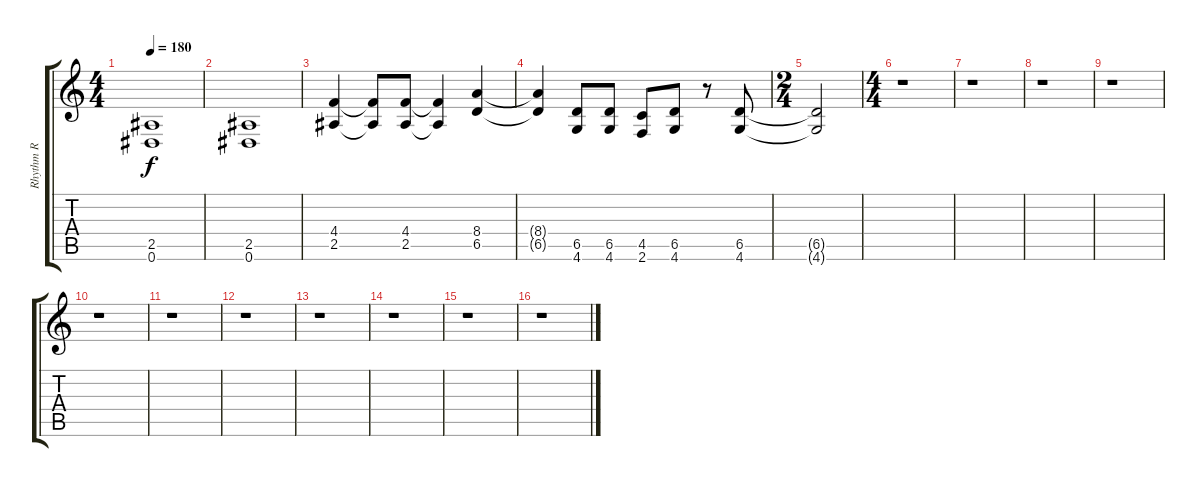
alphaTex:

\track ("Rhythm R" "Rhythm R") {instrument distortionguitar}
\staff {score tabs}
\tuning (Eb4 Bb3 Gb3 Db3 Ab2 Eb2) {hide}
\ts (4 4)
\tempo 180
\clef g2
\ks c
(2.5 0.6).1{dy f} |
(2.5 0.6).1 |
(4.4 2.5).4 (4.4{t} 2.5{t}).8 (4.4 2.5).8 (4.4{t} 2.5{t}).4 (8.4 6.5).4 |
(8.4{t} 6.5{t}).4 (6.5 4.6).8 (6.5 4.6).8 (4.5 2.6).8 (6.5 4.6).8 r.8 (6.5 4.6).8 |
\ts (2 4)
(6.5{t} 4.6{t}).2 |
\ts (4 4)
r.1 |
r.1 |
r.1 |
r.1 |
r.1 |
r.1 |
r.1 |
r.1 |
r.1 |
r.1 |
r.1
